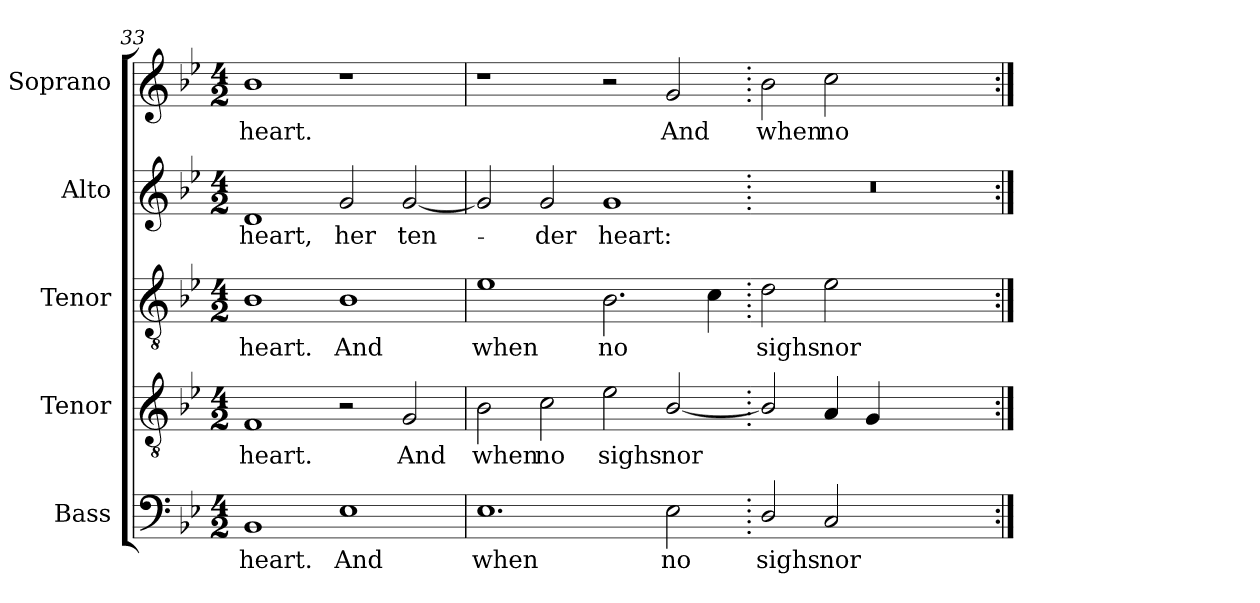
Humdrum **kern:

**kern	**text	**kern	**text	**kern	**text	**kern	**text	**kern	**text
*part5	*part5	*part4	*part4	*part3	*part3	*part2	*part2	*part1	*part1
*staff5	*staff5	*staff4	*staff4	*staff3	*staff3	*staff2	*staff2	*staff1	*staff1
*I"Bass	*	*I"Tenor	*	*I"Tenor	*	*I"Alto	*	*I"Soprano	*
*I'B.	*	*I'T.	*	*I'T.	*	*I'A.	*	*I'S.	*
*clefF4	*	*clefGv2	*	*clefGv2	*	*clefG2	*	*clefG2	*
*	*	*ITrd7c12	*	*ITrd7c12	*	*	*	*	*
*k[b-e-]	*	*k[b-e-]	*	*k[b-e-]	*	*k[b-e-]	*	*k[b-e-]	*
*B-:	*	*B-:	*	*B-:	*	*B-:	*	*B-:	*
*M4/2	*	*M4/2	*	*M4/2	*	*M4/2	*	*M4/2	*
=33	=33	=33	=33	=33	=33	=33	=33	=33	=33
!	!LO:LY:b:color=#000000	!	!	!	!	!	!	!	!
!	!	!	!LO:LY:b:color=#000000	!	!	!	!	!	!
!	!	!	!	!	!LO:LY:b:color=#000000	!	!	!	!
!	!	!	!	!	!	!	!LO:LY:b:color=#000000	!	!
!	!	!	!	!	!	!	!	!	!LO:LY:b:color=#000000
1BB-i	heart.	1FFi	heart.	1BB-i	heart.	1di	heart,	1b-i	heart.
!	!LO:LY:b:color=#000000	!	!	!	!	!	!	!	!
!	!	!	!	!	!LO:LY:b:color=#000000	!	!	!	!
!	!	!	!	!	!	!	!LO:LY:b:color=#000000	!	!
1E-i	And	2r	.	1BB-i	And	2gi/	her	1r	.
!	!	!	!LO:LY:b:color=#000000	!	!	!	!	!	!
!	!	!	!	!	!	!	!LO:LY:b:color=#000000	!	!
.	.	2GGi/	And	.	.	[2gi/	ten-	.	.
=34	=34	=34	=34	=34	=34	=34	=34	=34	=34
!	!LO:LY:b:color=#000000	!	!	!	!	!	!	!	!
!	!	!	!LO:LY:b:color=#000000	!	!	!	!	!	!
!	!	!	!	!	!LO:LY:b:color=#000000	!	!	!	!
1.E-i	when	2BB-i\	when	1E-i	when	2gi/]	.	1r	.
!	!	!	!LO:LY:b:color=#000000	!	!	!	!	!	!
!	!	!	!	!	!	!	!LO:LY:b:color=#000000	!	!
.	.	2Ci\	no	.	.	2gi/	-der	.	.
!	!	!	!LO:LY:b:color=#000000	!	!	!	!	!	!
!	!	!	!	!	!LO:LY:b:color=#000000	!	!	!	!
!	!	!	!	!	!	!	!LO:LY:b:color=#000000	!	!
.	.	2E-i\	sighs	2.BB-i\	no	1gi	heart:	2r	.
!	!LO:LY:b:color=#000000	!	!	!	!	!	!	!	!
!	!	!	!LO:LY:b:color=#000000	!	!	!	!	!	!
!	!	!	!	!	!	!	!	!	!LO:LY:b:color=#000000
2E-i\	no	[2BB-i/	nor	.	.	.	.	2gi/	And
.	.	.	.	4Ci\	.	.	.	.	.
=35.	=35.	=35.	=35.	=35.	=35.	=35.	=35.	=35.	=35.
!	!LO:LY:b:color=#000000	!	!	!	!	!	!	!	!
!	!	!	!	!	!LO:LY:b:color=#000000	!	!	!	!
!	!	!	!	!	!	!	!	!	!LO:LY:b:color=#000000
2Di/	sighs	2BB-i/]	.	2Di\	sighs	0r	.	2b-i\	when
!	!LO:LY:b:color=#000000	!	!	!	!	!	!	!	!
!	!	!	!	!	!LO:LY:b:color=#000000	!	!	!	!
!	!	!	!	!	!	!	!	!	!LO:LY:b:color=#000000
2Ci/	nor	4AAi/	.	2E-i\	nor	.	.	2cci\	no
.	.	4GGi/	.	.	.	.	.	.	.
1ryy	.	1ryy	.	1ryy	.	.	.	1ryy	.
=:|!	=:|!	=:|!	=:|!	=:|!	=:|!	=:|!	=:|!	=:|!	=:|!
*-	*-	*-	*-	*-	*-	*-	*-	*-	*-
